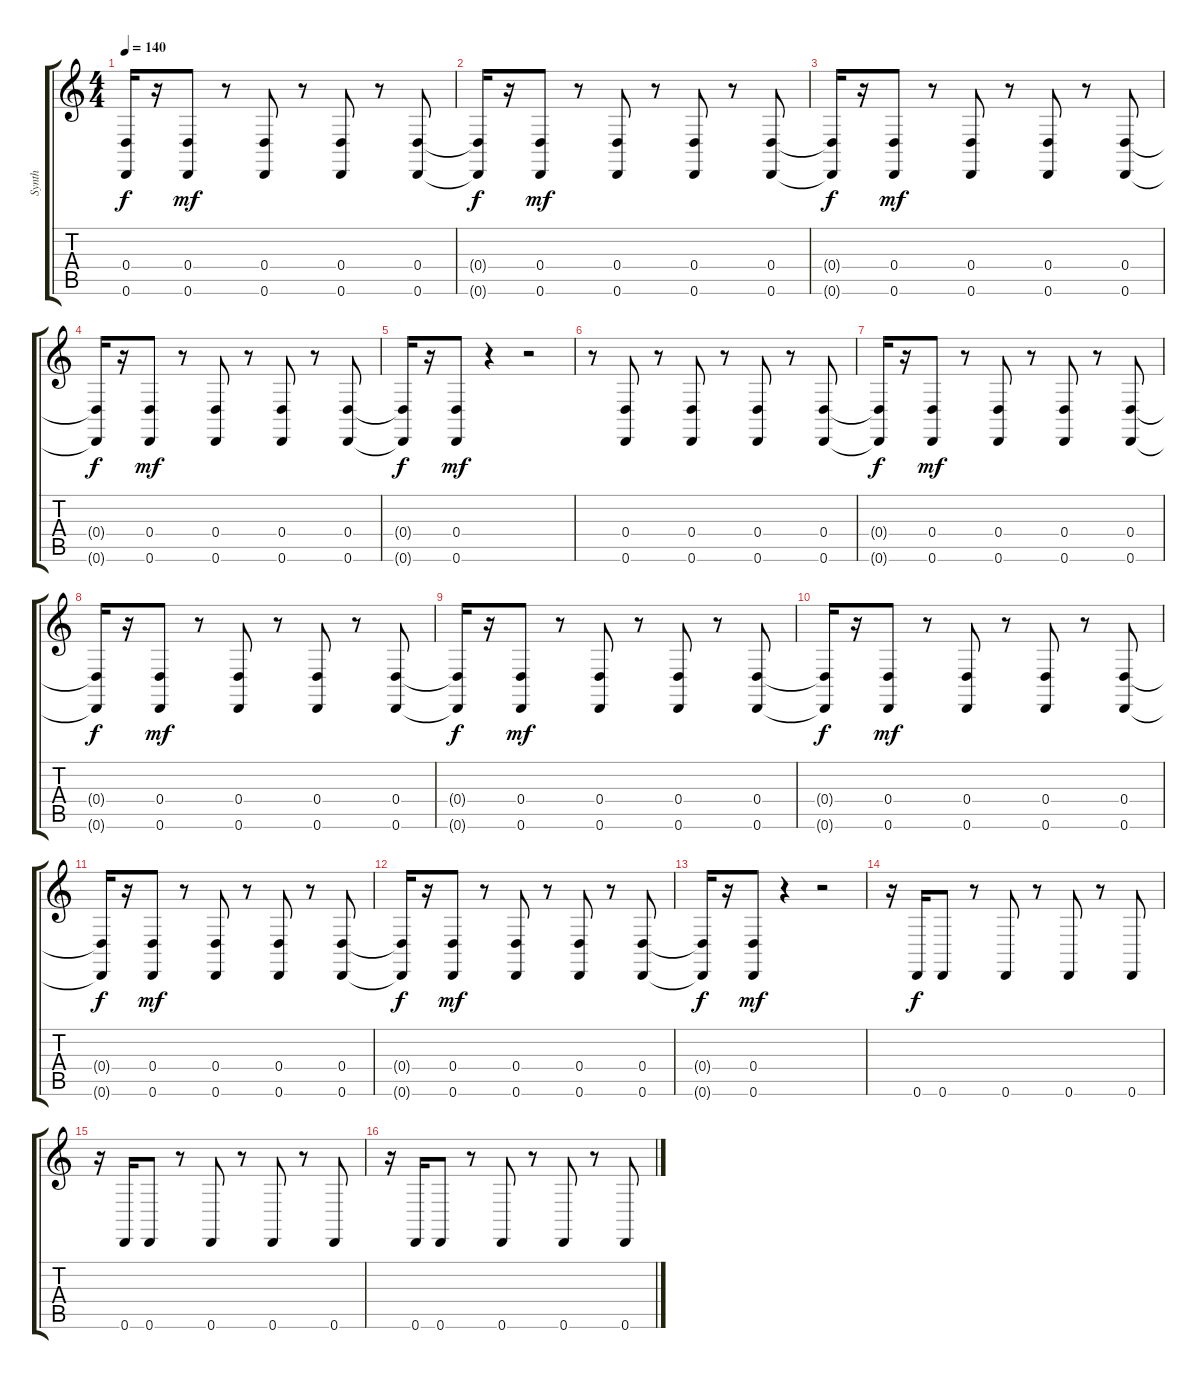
\track ("Synth" "Synth") {instrument lead1square}
\staff {score tabs}
\tuning (E4 B3 G3 D3 A2 D2) {hide}
\ts (4 4)
\tempo 140
\clef g2
\ks c
(0.4{t} 0.6{t}).16{dy f} r.16 (0.4 0.6).8{dy mf} r.8 (0.4 0.6).8 r.8 (0.4 0.6).8 r.8 (0.4 0.6).8 |
(0.4{t} 0.6{t}).16{dy f} r.16 (0.4 0.6).8{dy mf} r.8 (0.4 0.6).8 r.8 (0.4 0.6).8 r.8 (0.4 0.6).8 |
(0.4{t} 0.6{t}).16{dy f} r.16 (0.4 0.6).8{dy mf} r.8 (0.4 0.6).8 r.8 (0.4 0.6).8 r.8 (0.4 0.6).8 |
(0.4{t} 0.6{t}).16{dy f} r.16 (0.4 0.6).8{dy mf} r.8 (0.4 0.6).8 r.8 (0.4 0.6).8 r.8 (0.4 0.6).8 |
(0.4{t} 0.6{t}).16{dy f} r.16 (0.4 0.6).8{dy mf} r.4 r.2 |
r.8{volume 16} (0.4 0.6).8 r.8 (0.4 0.6).8 r.8 (0.4 0.6).8 r.8 (0.4 0.6).8 |
(0.4{t} 0.6{t}).16{dy f} r.16 (0.4 0.6).8{dy mf} r.8 (0.4 0.6).8 r.8 (0.4 0.6).8 r.8 (0.4 0.6).8 |
(0.4{t} 0.6{t}).16{dy f} r.16 (0.4 0.6).8{dy mf} r.8 (0.4 0.6).8 r.8 (0.4 0.6).8 r.8 (0.4 0.6).8 |
(0.4{t} 0.6{t}).16{dy f} r.16 (0.4 0.6).8{dy mf} r.8 (0.4 0.6).8 r.8 (0.4 0.6).8 r.8 (0.4 0.6).8 |
(0.4{t} 0.6{t}).16{dy f} r.16 (0.4 0.6).8{dy mf} r.8 (0.4 0.6).8 r.8 (0.4 0.6).8 r.8 (0.4 0.6).8 |
(0.4{t} 0.6{t}).16{dy f} r.16 (0.4 0.6).8{dy mf} r.8 (0.4 0.6).8 r.8 (0.4 0.6).8 r.8 (0.4 0.6).8 |
(0.4{t} 0.6{t}).16{dy f} r.16 (0.4 0.6).8{dy mf} r.8 (0.4 0.6).8 r.8 (0.4 0.6).8 r.8 (0.4 0.6).8 |
(0.4{t} 0.6{t}).16{dy f} r.16 (0.4 0.6).8{dy mf} r.4 r.2 |
r.16{volume 10} 0.6.16{dy f} 0.6.8 r.8 0.6.8 r.8 0.6.8 r.8 0.6.8 |
r.16 0.6.16 0.6.8 r.8 0.6.8 r.8 0.6.8 r.8 0.6.8 |
r.16 0.6.16 0.6.8 r.8 0.6.8 r.8 0.6.8 r.8 0.6.8
